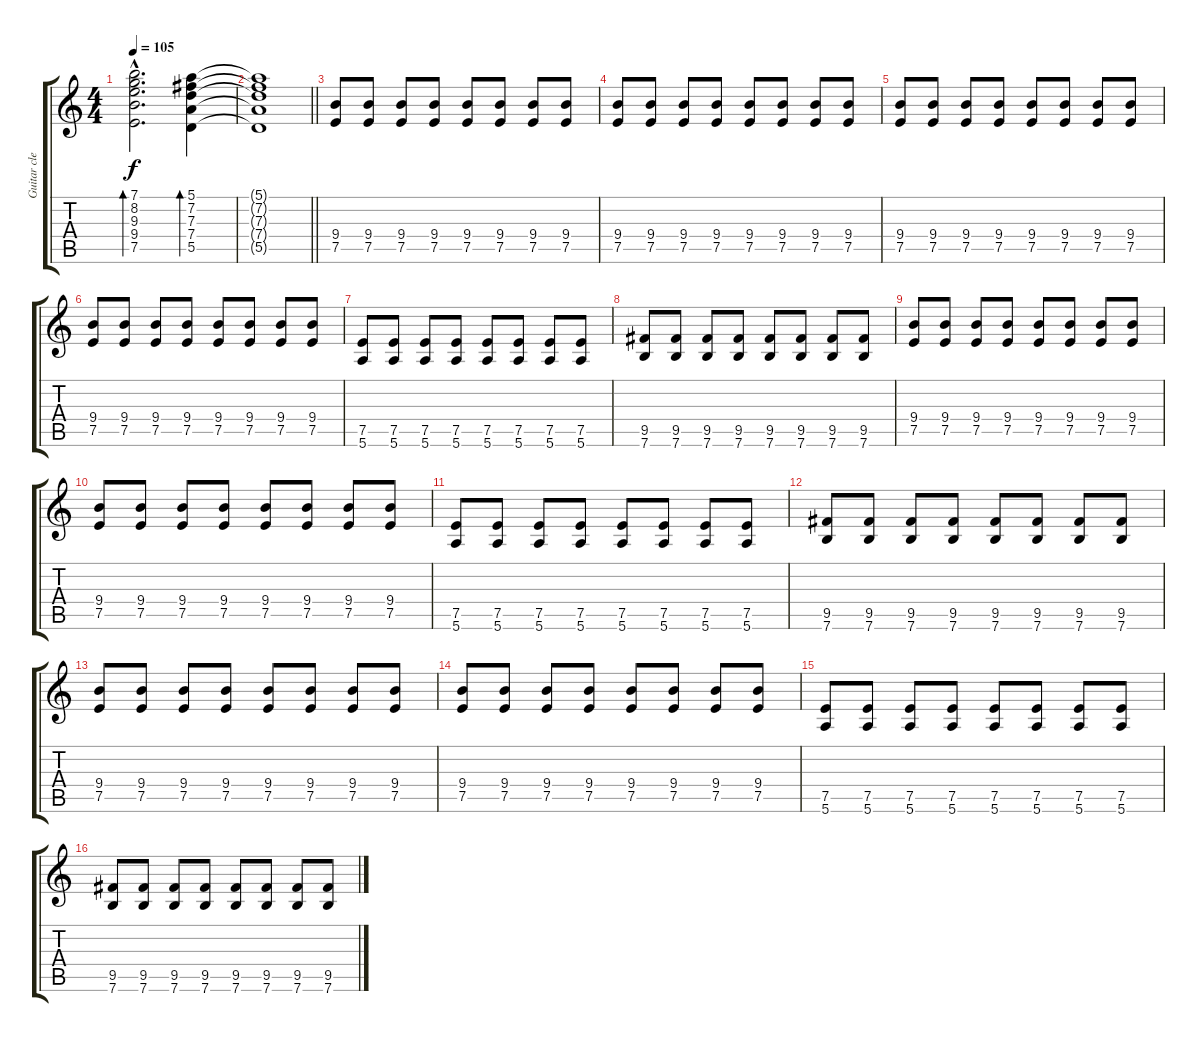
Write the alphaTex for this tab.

\track ("Guitar clean" "Guitar cle") {instrument electricguitarmuted}
\staff {score tabs}
\tuning (E4 B3 G3 D3 A2 E2) {hide}
\ts (4 4)
\tempo 105
\clef g2
\ks c
(7.1{hac} 8.2{hac} 9.3{hac} 9.4{hac} 7.5{hac}).2{d bd 60 dy f} (5.1 7.2 7.3 7.4 5.5).4{bd 60} |
\barLineRight lightlight
(5.1{t} 7.2{t} 7.3{t} 7.4{t} 5.5{t}).1 |
(9.4 7.5).8{instrument electricguitarmuted} (9.4 7.5).8 (9.4 7.5).8 (9.4 7.5).8 (9.4 7.5).8 (9.4 7.5).8 (9.4 7.5).8 (9.4 7.5).8 |
(9.4 7.5).8 (9.4 7.5).8 (9.4 7.5).8 (9.4 7.5).8 (9.4 7.5).8 (9.4 7.5).8 (9.4 7.5).8 (9.4 7.5).8 |
(9.4 7.5).8 (9.4 7.5).8 (9.4 7.5).8 (9.4 7.5).8 (9.4 7.5).8 (9.4 7.5).8 (9.4 7.5).8 (9.4 7.5).8 |
(9.4 7.5).8 (9.4 7.5).8 (9.4 7.5).8 (9.4 7.5).8 (9.4 7.5).8 (9.4 7.5).8 (9.4 7.5).8 (9.4 7.5).8 |
(7.5 5.6).8 (7.5 5.6).8 (7.5 5.6).8 (7.5 5.6).8 (7.5 5.6).8 (7.5 5.6).8 (7.5 5.6).8 (7.5 5.6).8 |
(9.5 7.6).8 (9.5 7.6).8 (9.5 7.6).8 (9.5 7.6).8 (9.5 7.6).8 (9.5 7.6).8 (9.5 7.6).8 (9.5 7.6).8 |
(9.4 7.5).8 (9.4 7.5).8 (9.4 7.5).8 (9.4 7.5).8 (9.4 7.5).8 (9.4 7.5).8 (9.4 7.5).8 (9.4 7.5).8 |
(9.4 7.5).8 (9.4 7.5).8 (9.4 7.5).8 (9.4 7.5).8 (9.4 7.5).8 (9.4 7.5).8 (9.4 7.5).8 (9.4 7.5).8 |
(7.5 5.6).8 (7.5 5.6).8 (7.5 5.6).8 (7.5 5.6).8 (7.5 5.6).8 (7.5 5.6).8 (7.5 5.6).8 (7.5 5.6).8 |
(9.5 7.6).8 (9.5 7.6).8 (9.5 7.6).8 (9.5 7.6).8 (9.5 7.6).8 (9.5 7.6).8 (9.5 7.6).8 (9.5 7.6).8 |
(9.4 7.5).8 (9.4 7.5).8 (9.4 7.5).8 (9.4 7.5).8 (9.4 7.5).8 (9.4 7.5).8 (9.4 7.5).8 (9.4 7.5).8 |
(9.4 7.5).8 (9.4 7.5).8 (9.4 7.5).8 (9.4 7.5).8 (9.4 7.5).8 (9.4 7.5).8 (9.4 7.5).8 (9.4 7.5).8 |
(7.5 5.6).8 (7.5 5.6).8 (7.5 5.6).8 (7.5 5.6).8 (7.5 5.6).8 (7.5 5.6).8 (7.5 5.6).8 (7.5 5.6).8 |
(9.5 7.6).8 (9.5 7.6).8 (9.5 7.6).8 (9.5 7.6).8 (9.5 7.6).8 (9.5 7.6).8 (9.5 7.6).8 (9.5 7.6).8
